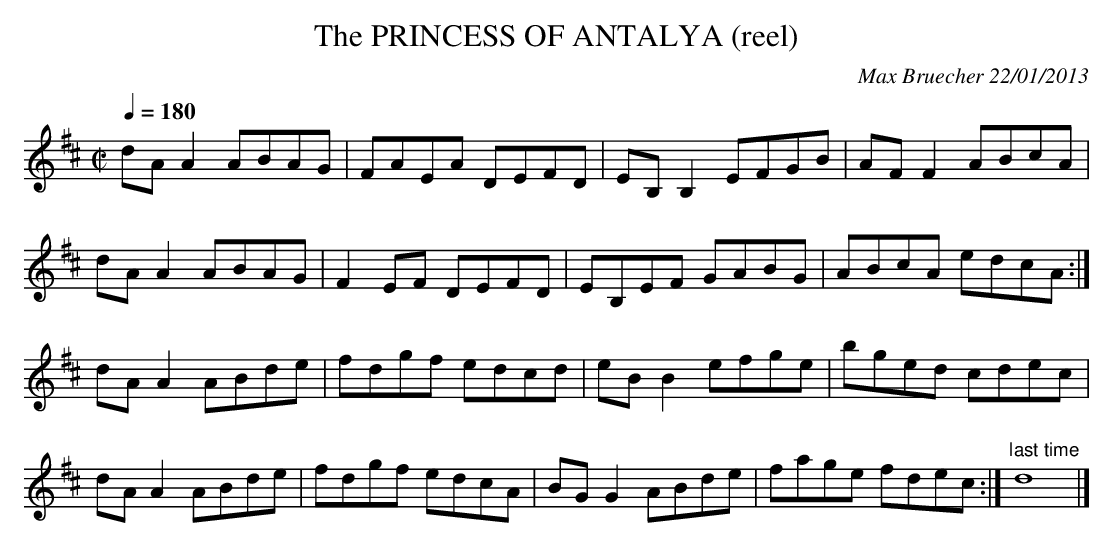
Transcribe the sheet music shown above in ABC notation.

X:1
T:PRINCESS OF ANTALYA (reel), The
C:Max Bruecher 22/01/2013
Q:1/4=180
M:C|
L:1/8
K:D
dAA2 ABAG|FAEA DEFD|EB, B,2 EFGB|AF F2 ABcA|
dAA2 ABAG|F2 EF DEFD|EB,EF GABG|ABcA edcA :|
dAA2 ABde|fdgf edcd|eB B2 efge|bged cdec|
dAA2 ABde|fdgf edcA|BG G2 ABde|fage fdec :|\
"last time"d8|]
